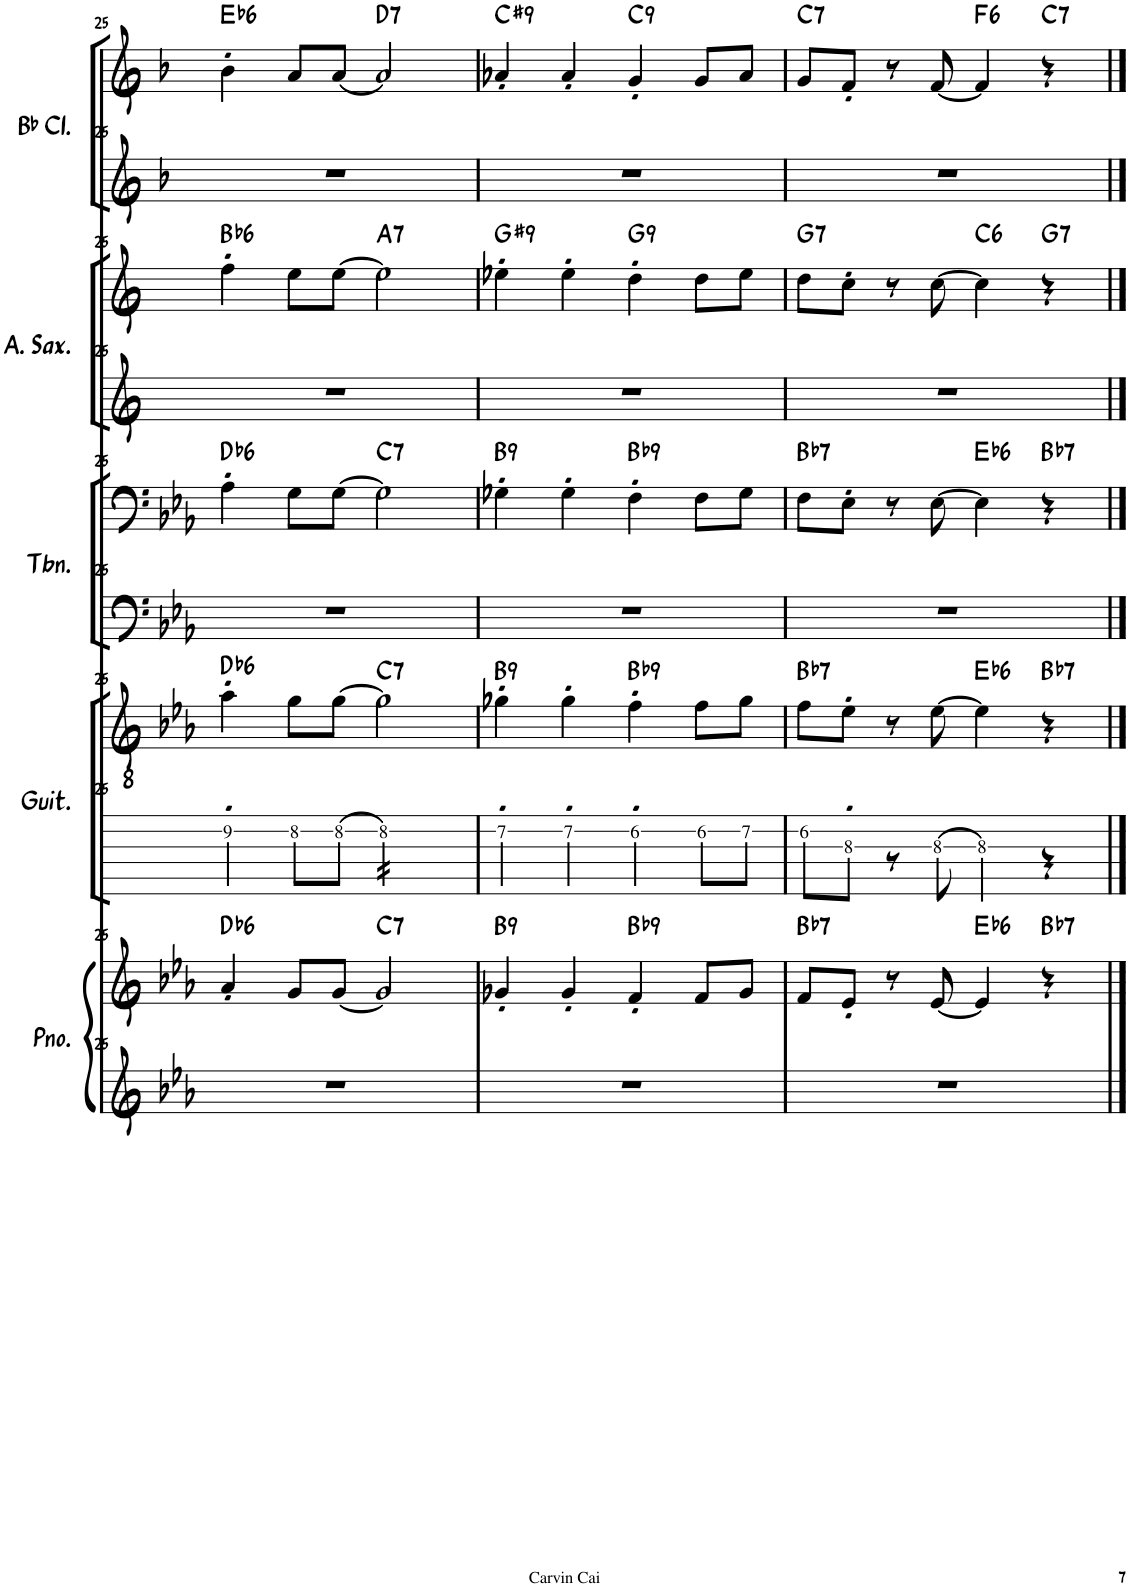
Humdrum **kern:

**kern	**kern	**harte	**kern	**kern	**harte	**kern	**kern	**harte	**kern	**kern	**harte	**kern	**kern	**harte
*part5	*part5	*part5	*part4	*part4	*part4	*part3	*part3	*part3	*part2	*part2	*part2	*part1	*part1	*part1
*staff10	*staff9	*	*staff8	*staff7	*	*staff6	*staff5	*	*staff4	*staff3	*	*staff2	*staff1	*
*I"钢琴	*	*	*I"原音吉他	*	*	*I"长号	*	*	*I"中音萨克斯	*	*	*I"降B调单簧管	*	*
!!LO:PB:g=z
*clefG2	*clefG2	*	*	*clefGv2	*	*clefF4	*clefF4	*	*clefG2	*clefG2	*	*clefG2	*clefG2	*
*	*	*	*	*	*	*	*	*	*Trd5c9	*Trd5c9	*	*Trd1c2	*Trd1c2	*
*k[b-e-a-]	*k[b-e-a-]	*	*k[b-e-a-]	*k[b-e-a-]	*	*k[b-e-a-]	*k[b-e-a-]	*	*k[]	*k[]	*	*k[b-]	*k[b-]	*
*M4/4	*M4/4	*	*M4/4	*M4/4	*	*M4/4	*M4/4	*	*M4/4	*M4/4	*	*M4/4	*M4/4	*
=25	=25	=25	=25	=25	=25	=25	=25	=25	=25	=25	=25	=25	=25	=25
!	!	!LO:H:kt=6	!	!	!LO:H:kt=6	!	!	!LO:H:kt=6	!	!	!LO:H:kt=6	!	!	!LO:H:kt=6
1r	4a-'/	Db:maj6	4a-'\	4a-'\	Db:maj6	1r	4A-'\	Db:maj6	1r	4ff'\	Bb:maj6	1r	4b-'\	Eb:maj6
.	8g/L	.	8g\L	8g\L	.	.	8G\L	.	.	8ee\L	.	.	8a/L	.
.	[8g/J	.	[8g\J	[8g\J	.	.	[8G\J	.	.	[8ee\J	.	.	[8a/J	.
!	!	!LO:H:kt=7	!	!	!LO:H:kt=7	!	!	!LO:H:kt=7	!	!	!LO:H:kt=7	!	!	!LO:H:kt=7
.	2g/]	C:7	2g\]	2g\]	C:7	.	2G\]	C:7	.	2ee\]	A:7	.	2a/]	D:7
=26	=26	=26	=26	=26	=26	=26	=26	=26	=26	=26	=26	=26	=26	=26
!	!	!LO:H:kt=9	!	!	!LO:H:kt=9	!	!	!LO:H:kt=9	!	!	!LO:H:kt=9	!	!	!LO:H:kt=9
1r	4g-X'/	B:9	4g-X'\	4g-X'\	B:9	1r	4G-X'\	B:9	1r	4ee-X'\	G#:9	1r	4a-X'/	C#:9
.	4g-'/	.	4g-'\	4g-'\	.	.	4G-'\	.	.	4ee-'\	.	.	4a-'/	.
!	!	!LO:H:kt=9	!	!	!LO:H:kt=9	!	!	!LO:H:kt=9	!	!	!LO:H:kt=9	!	!	!LO:H:kt=9
.	4f'/	Bb:9	4f'\	4f'\	Bb:9	.	4F'\	Bb:9	.	4dd'\	G:9	.	4g'/	C:9
.	8f/L	.	8f\L	8f\L	.	.	8F\L	.	.	8dd\L	.	.	8g/L	.
.	8g-/J	.	8g-\J	8g-\J	.	.	8G-\J	.	.	8ee-\J	.	.	8a-/J	.
=27	=27	=27	=27	=27	=27	=27	=27	=27	=27	=27	=27	=27	=27	=27
!	!	!LO:H:kt=7	!	!	!LO:H:kt=7	!	!	!LO:H:kt=7	!	!	!LO:H:kt=7	!	!	!LO:H:kt=7
1r	8f/L	Bb:7	8f\L	8f\L	Bb:7	1r	8F\L	Bb:7	1r	8dd\L	G:7	1r	8g/L	C:7
.	8e-'/J	.	8e-'\J	8e-'\J	.	.	8E-'\J	.	.	8cc'\J	.	.	8f'/J	.
.	8r	.	8r	8r	.	.	8r	.	.	8r	.	.	8r	.
.	[8e-/	.	[8e-\	[8e-\	.	.	[8E-\	.	.	[8cc\	.	.	[8f/	.
!	!	!LO:H:kt=6	!	!	!LO:H:kt=6	!	!	!LO:H:kt=6	!	!	!LO:H:kt=6	!	!	!LO:H:kt=6
.	4e-/]	Eb:maj6	4e-\]	4e-\]	Eb:maj6	.	4E-\]	Eb:maj6	.	4cc\]	C:maj6	.	4f/]	F:maj6
!	!	!LO:H:kt=7	!	!	!LO:H:kt=7	!	!	!LO:H:kt=7	!	!	!LO:H:kt=7	!	!	!LO:H:kt=7
.	4r	Bb:7	4r	4r	Bb:7	.	4r	Bb:7	.	4r	G:7	.	4r	C:7
==	==	==	==	==	==	==	==	==	==	==	==	==	==	==
*-	*-	*-	*-	*-	*-	*-	*-	*-	*-	*-	*-	*-	*-	*-
